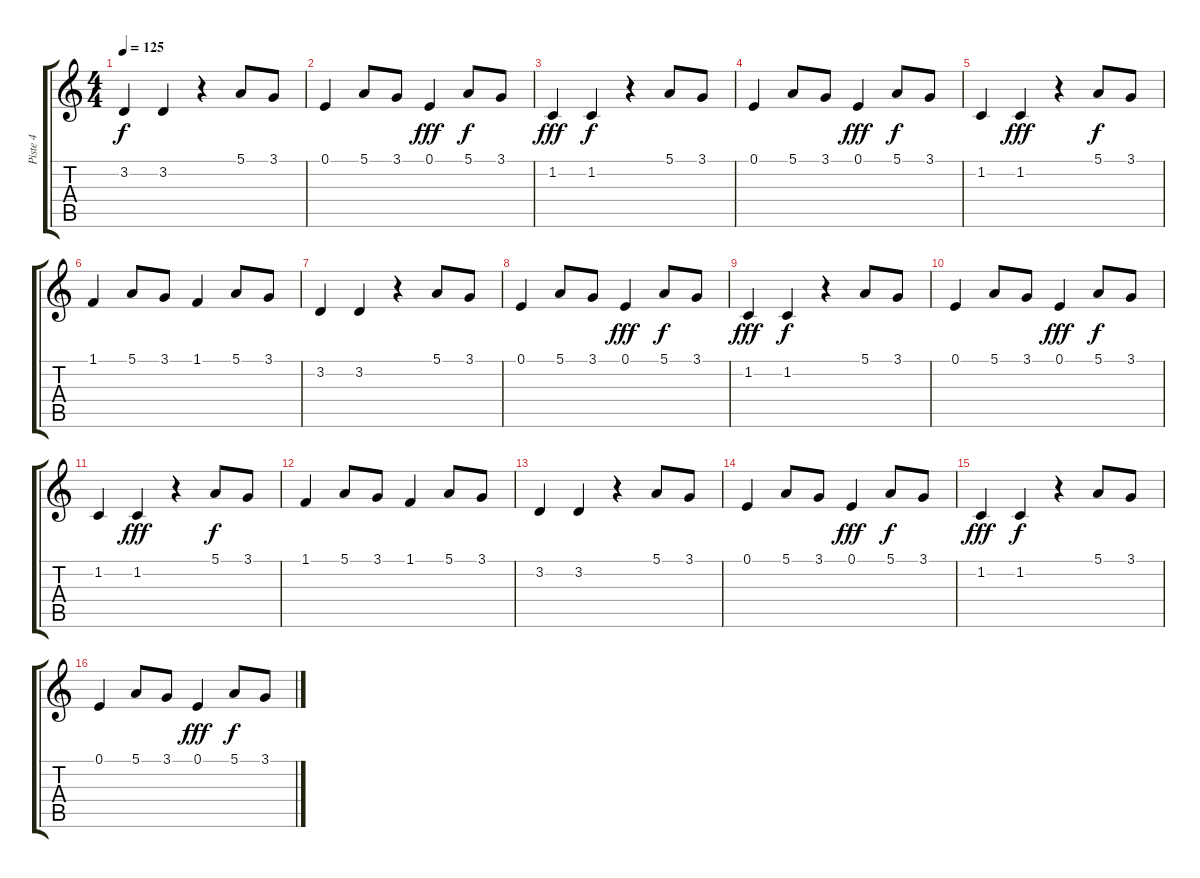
\track ("Piste 4" "Piste 4") {instrument lead2sawtooth}
\staff {score tabs}
\tuning (E4 B3 G3 D3 A2 E2) {hide}
\ts (4 4)
\tempo 125
\clef g2
\ks c
3.2.4{dy f} 3.2.4 r.4 5.1.8 3.1.8 |
0.1.4 5.1.8 3.1.8 0.1.4{dy fff} 5.1.8{dy f} 3.1.8 |
1.2.4{dy fff} 1.2.4{dy f} r.4 5.1.8 3.1.8 |
0.1.4 5.1.8 3.1.8 0.1.4{dy fff} 5.1.8{dy f} 3.1.8 |
1.2.4 1.2.4{dy fff} r.4 5.1.8{dy f} 3.1.8 |
1.1.4 5.1.8 3.1.8 1.1.4 5.1.8 3.1.8 |
3.2.4 3.2.4 r.4 5.1.8 3.1.8 |
0.1.4 5.1.8 3.1.8 0.1.4{dy fff} 5.1.8{dy f} 3.1.8 |
1.2.4{dy fff} 1.2.4{dy f} r.4 5.1.8 3.1.8 |
0.1.4 5.1.8 3.1.8 0.1.4{dy fff} 5.1.8{dy f} 3.1.8 |
1.2.4 1.2.4{dy fff} r.4 5.1.8{dy f} 3.1.8 |
1.1.4 5.1.8 3.1.8 1.1.4 5.1.8 3.1.8 |
3.2.4 3.2.4 r.4 5.1.8 3.1.8 |
0.1.4 5.1.8 3.1.8 0.1.4{dy fff} 5.1.8{dy f} 3.1.8 |
1.2.4{dy fff} 1.2.4{dy f} r.4 5.1.8 3.1.8 |
0.1.4 5.1.8 3.1.8 0.1.4{dy fff} 5.1.8{dy f} 3.1.8
